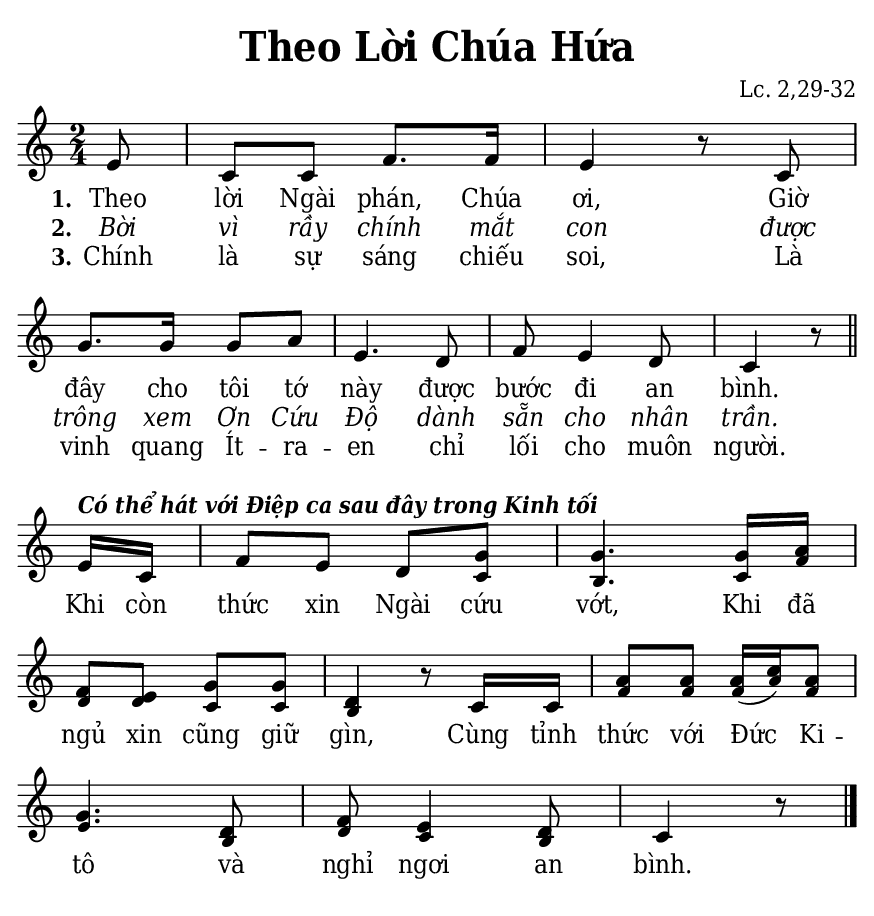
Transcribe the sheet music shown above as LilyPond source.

% Cài đặt chung\
\version "2.22.1"
\include "english.ly"

\header {
  title = \markup { \fontsize #1 "Theo Lời Chúa Hứa" }
  composer = "Lc. 2,29-32"
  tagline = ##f
}

% Nhạc phiên khúc
nhacPhienKhucSop = \relative c' {
  \partial 8 e8 |
  c c f8. f16 |
  e4 r8 c |
  g'8. g16 g8 a |
  e4. d8 |
  f e4 d8 |
  c4 r8 \bar "||" \break
  
  e16
  ^\markup { \italic \bold "Có thể hát với Điệp ca sau đây trong Kinh tối" }
  c |
  f8 e d g |
  g4. g16 a |
  f8 e g g |
  d4 r8 c16 c |
  a'8 a a16 (c) a8 |
  g4. d8 |
  f e4 d8 |
  c4 r8 \bar "|."
}

nhacPhienKhucAlto = \relative c' {
  r8 |
  R2*5
  r4.
  e16 c |
  f8 e d c |
  b4. c16 f |
  d8 d c c |
  b4 r8 c16 c |
  f8 f f16 (a) f8 |
  e4. b8 |
  d c4 b8 |
  c4 r8
}

% Lời phiên khúc
loiPhienKhucSop = \lyrics {
  <<
    {
      \set stanza = "1."
      Theo lời Ngài phán, Chúa ơi,
      Giờ đây cho tôi tớ này được bước đi an bình.
    }
    \new Lyrics {
	    \set associatedVoice = "beSop"
	    \set stanza = "2."
      \override Lyrics.LyricText.font-shape = #'italic
	    Bời vì rầy chính mắt con được trông xem
	    Ơn Cứu Độ dành sẵn cho nhân trần.
    }
    \new Lyrics {
	    \set associatedVoice = "beSop"
	    \set stanza = "3."
	    Chính là sự sáng chiếu soi,
	    Là vinh quang Ít -- ra -- en
	    chỉ lối cho muôn người.
    }
  >>
  Khi còn thức xin Ngài cứu vớt,
  Khi đã ngủ xin cũng giữ gìn,
  Cùng tỉnh thức với Đức Ki -- tô và nghỉ ngơi an bình.
}

% Dàn trang
\paper {
  #(set-paper-size "a5")
  top-margin = 3\mm
  bottom-margin = 3\mm
  left-margin = 3\mm
  right-margin = 3\mm
  indent = #0
  #(define fonts
	 (make-pango-font-tree "Deja Vu Serif Condensed"
	 		       "Deja Vu Serif Condensed"
			       "Deja Vu Serif Condensed"
			       (/ 20 20)))
  print-page-number = ##f
  system-system-spacing = #'((basic-distance . 0.1) (padding . 3))
}

TongNhip = {
  \key c \major \time 2/4
  \set Timing.beamExceptions = #'()
  \set Timing.baseMoment = #(ly:make-moment 1/4)
}

% Đổi kích thước nốt cho bè phụ
notBePhu =
#(define-music-function (font-size music) (number? ly:music?)
   (for-some-music
     (lambda (m)
       (if (music-is-of-type? m 'rhythmic-event)
           (begin
             (set! (ly:music-property m 'tweaks)
                   (cons `(font-size . ,font-size)
                         (ly:music-property m 'tweaks)))
             #t)
           #f))
     music)
   music)

\score {
  \new ChoirStaff <<
    \new Staff \with {
        \consists "Merge_rests_engraver"
        printPartCombineTexts = ##f
      }
      <<
      \new Voice \TongNhip \partCombine 
        \nhacPhienKhucSop
        \notBePhu -1 { \nhacPhienKhucAlto }
      \new NullVoice = beSop \nhacPhienKhucSop
      \new Lyrics \lyricsto beSop \loiPhienKhucSop
      >>
  >>
  \layout {
    \override Lyrics.LyricSpace.minimum-distance = #2
    \override Score.BarNumber.break-visibility = ##(#f #f #f)
    \override Score.SpacingSpanner.uniform-stretching = ##t
  } 
}
